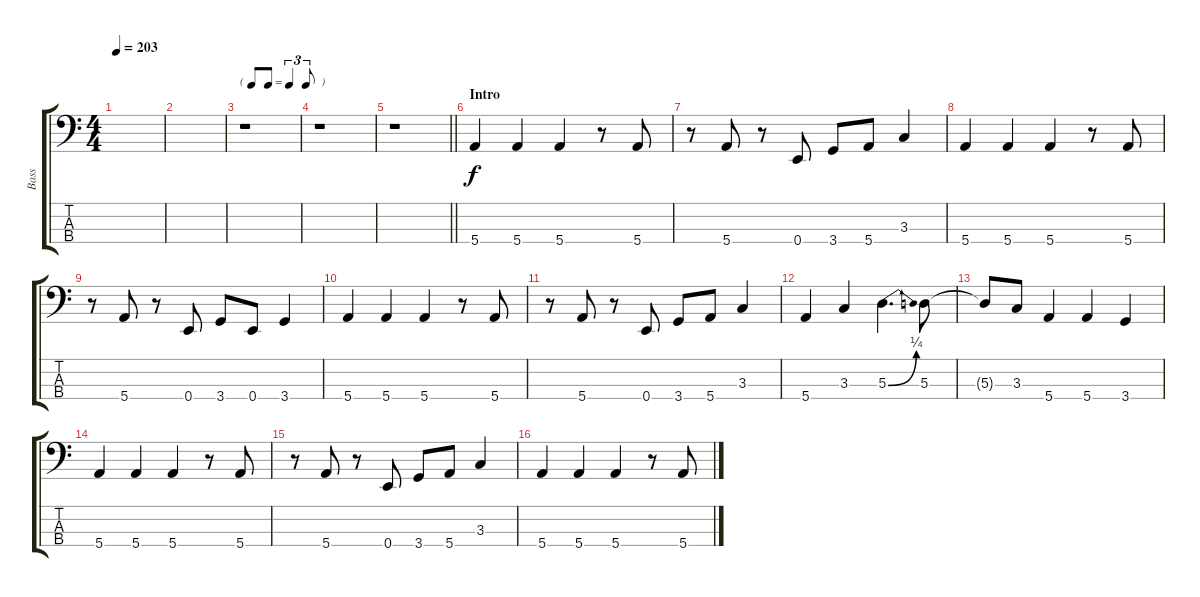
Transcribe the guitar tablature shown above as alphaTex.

\track ("Bass" "Bass") {instrument electricbassfinger}
\staff {score tabs}
\tuning (G2 D2 A1 E1) {hide}
\ts (4 4)
\tempo 203
\clef f4
\ks c
|
|
\tf triplet8th
r.1 |
r.1 |
\barLineRight lightlight
r.1 |
\section ("" "Intro")
5.4.4 5.4.4 5.4.4 r.8 5.4.8 |
r.8 5.4.8 r.8 0.4.8 3.4.8 5.4.8 3.3.4 |
5.4.4 5.4.4 5.4.4 r.8 5.4.8 |
r.8 5.4.8 r.8 0.4.8 3.4.8 0.4.8 3.4.4 |
5.4.4 5.4.4 5.4.4 r.8 5.4.8 |
r.8 5.4.8 r.8 0.4.8 3.4.8 5.4.8 3.3.4 |
5.4.4 3.3.4 5.3{be (bend 0 0 60 1)}.4{d} 5.3.8 |
5.3{t}.8 3.3.8 5.4.4 5.4.4 3.4.4 |
5.4.4 5.4.4 5.4.4 r.8 5.4.8 |
r.8 5.4.8 r.8 0.4.8 3.4.8 5.4.8 3.3.4 |
5.4.4 5.4.4 5.4.4 r.8 5.4.8
